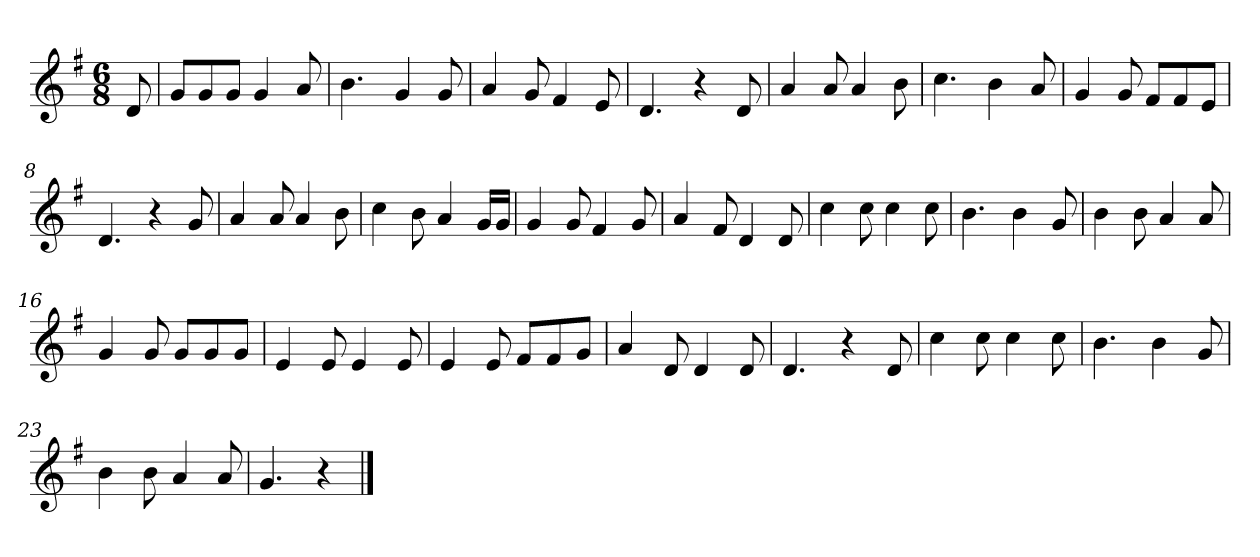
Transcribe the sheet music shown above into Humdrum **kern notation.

**kern
*part1
*staff1
*k[f#]
*M6/8
*MM120
=
8d
=1
8gL
8g
8gJ
4g
8a
=2
4.b
4g
8g
=3
4a
8g
4f#
8e
=4
4.d
4r
8d
=5
4a
8a
4a
8b
=6
4.cc
4b
8a
=7
4g
8g
8f#L
8f#
8eJ
=8
4.d
4r
8g
=9
4a
8a
4a
8b
=10
4cc
8b
4a
16gLL
16gJJ
=11
4g
8g
4f#
8g
=12
4a
8f#
4d
8d
=13
4cc
8cc
4cc
8cc
=14
4.b
4b
8g
=15
4b
8b
4a
8a
=16
4g
8g
8gL
8g
8gJ
=17
4e
8e
4e
8e
=18
4e
8e
8f#L
8f#
8gJ
=19
4a
8d
4d
8d
=20
4.d
4r
8d
=21
4cc
8cc
4cc
8cc
=22
4.b
4b
8g
=23
4b
8b
4a
8a
=24
4.g
4r
==
*-
